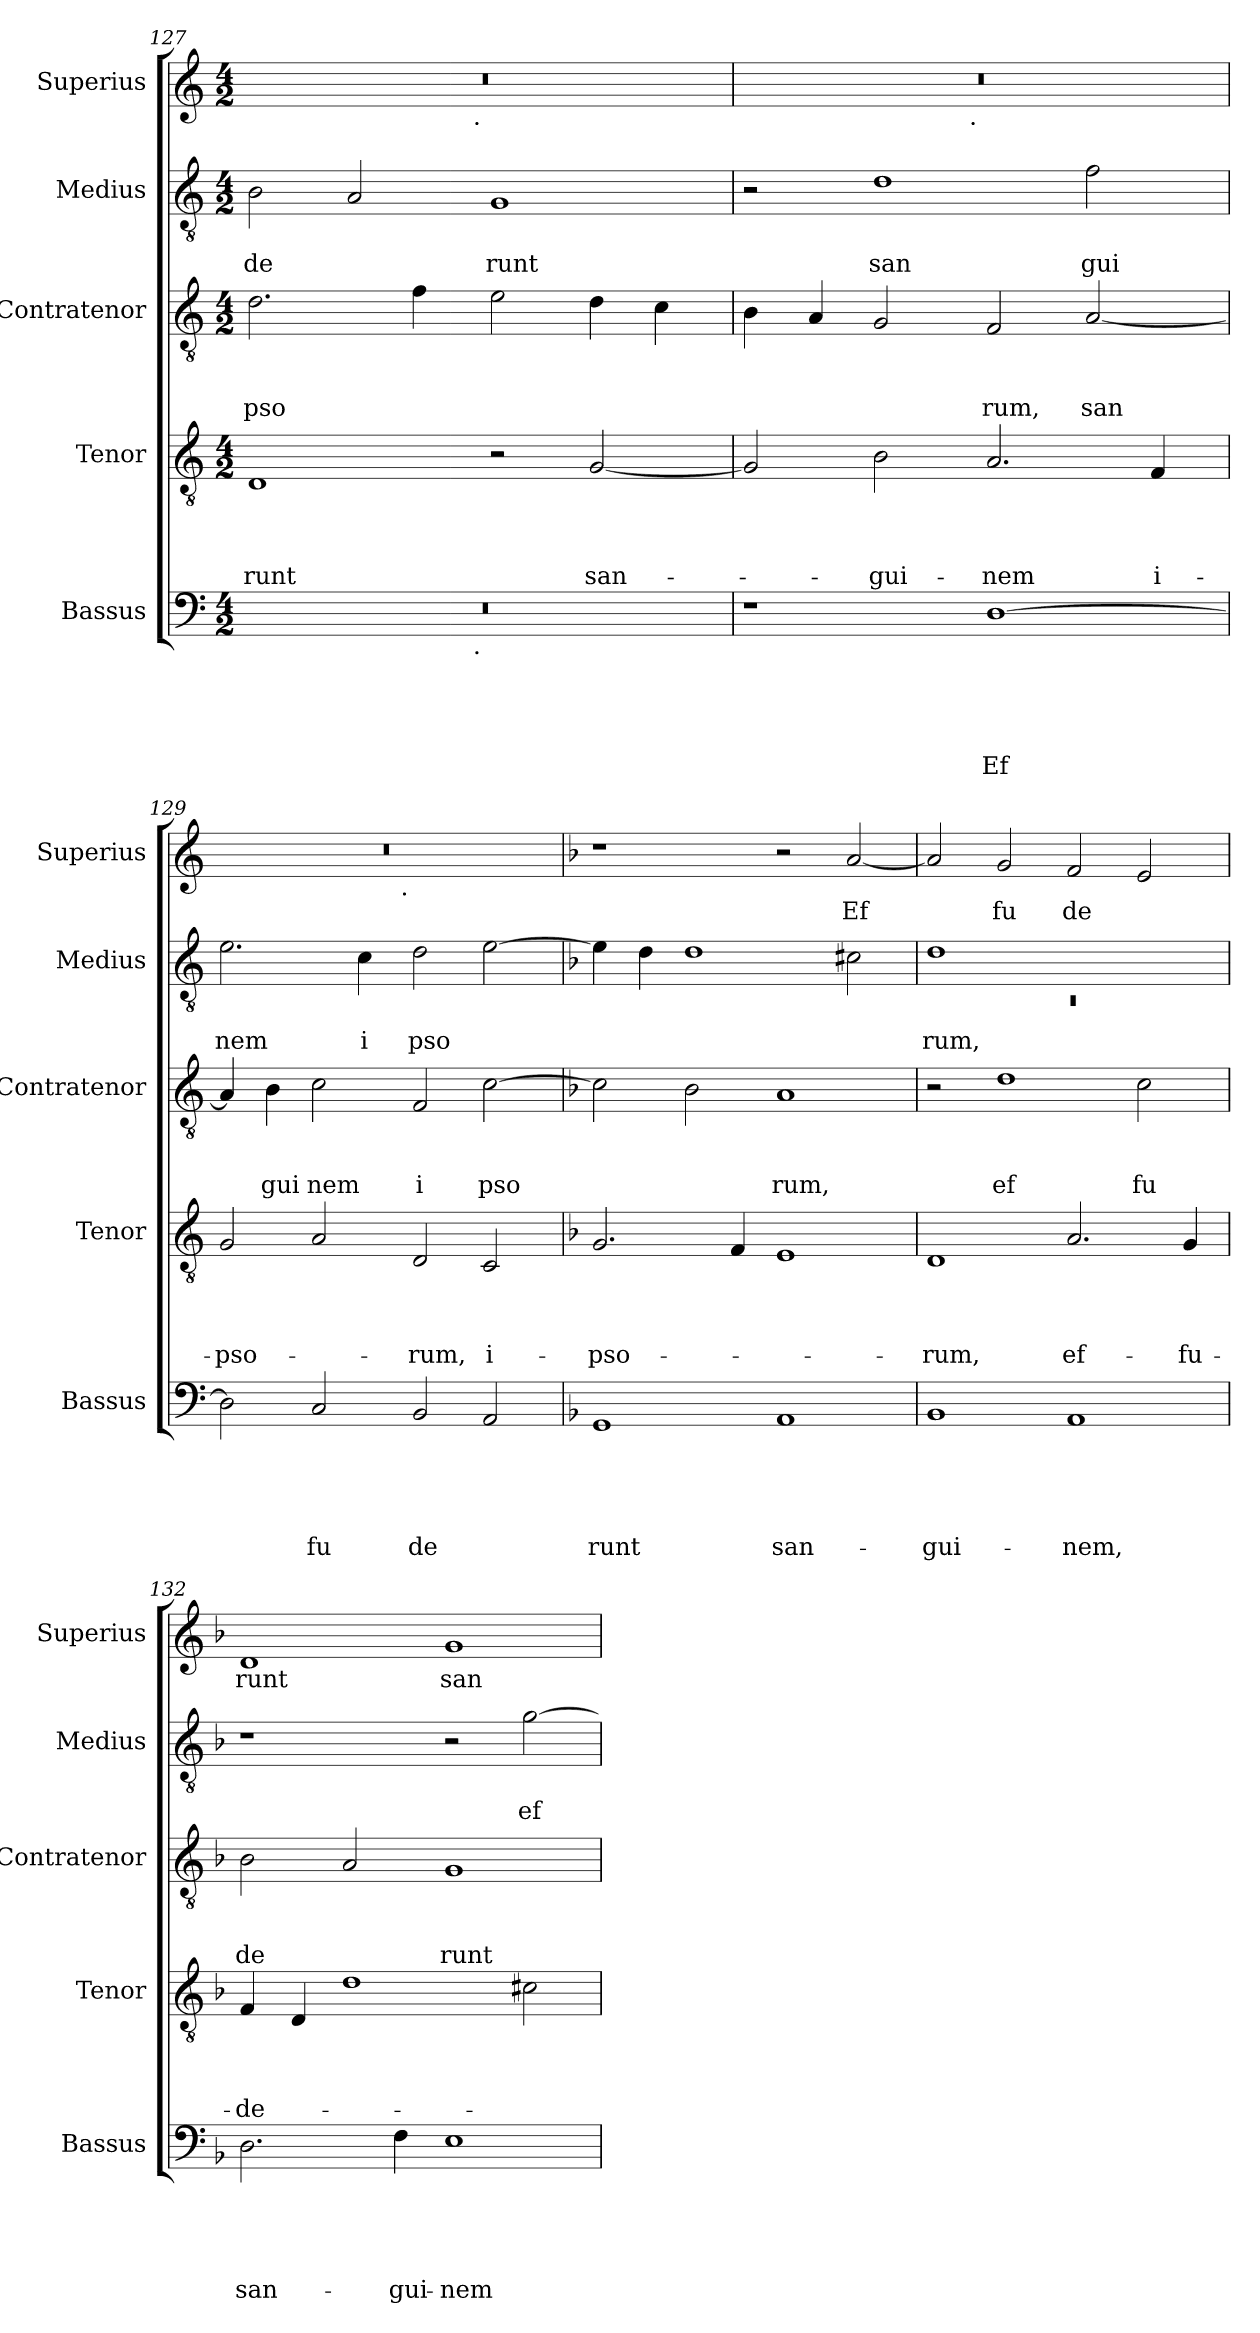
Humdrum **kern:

**kern	**text	**text	**text	**text	**text	**kern	**text	**text	**text	**text	**kern	**text	**text	**text	**kern	**text	**text	**kern	**text
*part5	*part5	*part5	*part5	*part5	*part5	*part4	*part4	*part4	*part4	*part4	*part3	*part3	*part3	*part3	*part2	*part2	*part2	*part1	*part1
*staff5	*staff5	*staff5	*staff5	*staff5	*staff5	*staff4	*staff4	*staff4	*staff4	*staff4	*staff3	*staff3	*staff3	*staff3	*staff2	*staff2	*staff2	*staff1	*staff1
*I"Bassus	*	*	*	*	*	*I"Tenor	*	*	*	*	*I"Contratenor	*	*	*	*I"Medius	*	*	*I"Superius	*
*I'Bassus	*	*	*	*	*	*I'Tenor	*	*	*	*	*I'Contratenor	*	*	*	*I'Medius	*	*	*I'Superius	*
*clefF4	*	*	*	*	*	*clefGv2	*	*	*	*	*clefGv2	*	*	*	*clefGv2	*	*	*clefG2	*
*k[]	*	*	*	*	*	*k[]	*	*	*	*	*k[]	*	*	*	*k[]	*	*	*k[]	*
*C:	*	*	*	*	*	*C:	*	*	*	*	*C:	*	*	*	*C:	*	*	*C:	*
*M4/2	*	*	*	*	*	*M4/2	*	*	*	*	*M4/2	*	*	*	*M4/2	*	*	*M4/2	*
=127	=127	=127	=127	=127	=127	=127	=127	=127	=127	=127	=127	=127	=127	=127	=127	=127	=127	=127	=127
!	!	!	!	!	!	!	!	!	!	!LO:LY:b	!	!	!	!LO:LY:b	!	!	!LO:LY:b	!	!
*^	*	*	*	*	*	*	*	*	*	*	*	*	*	*	*	*	*	*^	*
0r	2ryy	.	.	.	.	.	1D	.	.	.	-runt	2.d\	.	.	pso	2B\	.	de	0r	2ryy	.
.	4...ryy	.	.	.	.	.	.	.	.	.	.	.	.	.	.	2A/	.	.	.	4...ryy	.
.	.	.	.	.	.	.	.	.	.	.	.	4f\	.	.	.	.	.	.	.	.	.
!	!	!	!	!	!	!	!	!	!	!	!	!	!	!	!	!	!	!	!	!LO:TX:b:t=.	!
!	!LO:TX:b:t=.	!	!	!	!	!	!	!	!	!	!	!	!	!	!	!	!	!	!	!	!
.	1ryy	.	.	.	.	.	.	.	.	.	.	.	.	.	.	.	.	.	.	1ryy	.
!	!	!	!	!	!	!	!	!	!	!	!	!	!	!	!	!	!	!LO:LY:b	!	!	!
.	.	.	.	.	.	.	2r	.	.	.	.	2e\	.	.	.	1G	.	runt	.	.	.
!	!	!	!	!	!	!	!	!	!	!	!LO:LY:b	!	!	!	!	!	!	!	!	!	!
.	.	.	.	.	.	.	[<2G/	.	.	.	san-	4d\	.	.	.	.	.	.	.	.	.
.	.	.	.	.	.	.	.	.	.	.	.	4c\	.	.	.	.	.	.	.	.	.
.	32ryy	.	.	.	.	.	.	.	.	.	.	.	.	.	.	.	.	.	.	32ryy	.
*v	*v	*	*	*	*	*	*	*	*	*	*	*	*	*	*	*	*	*	*	*	*
=128	=128	=128	=128	=128	=128	=128	=128	=128	=128	=128	=128	=128	=128	=128	=128	=128	=128	=128	=128	=128
1r	.	.	.	.	.	2G/]	.	.	.	.	4B\	.	.	.	2r	.	.	0r	2ryy	.
.	.	.	.	.	.	.	.	.	.	.	4A/	.	.	.	.	.	.	.	.	.
!	!	!	!	!	!	!	!	!	!	!LO:LY:b	!	!	!	!	!	!	!LO:LY:b	!	!	!
.	.	.	.	.	.	2B\	.	.	.	-gui-	2G/	.	.	.	1d	.	san	.	4...ryy	.
!	!	!	!	!	!	!	!	!	!	!	!	!	!	!	!	!	!	!	!LO:TX:b:t=.	!
.	.	.	.	.	.	.	.	.	.	.	.	.	.	.	.	.	.	.	1ryy	.
!	!	!	!	!	!LO:LY:b	!	!	!	!	!LO:LY:b	!	!	!	!LO:LY:b	!	!	!	!	!	!
[>1D	.	.	.	.	Ef	2.A/	.	.	.	-nem	2F/	.	.	rum,	.	.	.	.	.	.
!	!	!	!	!	!	!	!	!	!	!	!	!	!	!LO:LY:b	!	!	!LO:LY:b	!	!	!
.	.	.	.	.	.	.	.	.	.	.	[<2A/	.	.	san	2f\	.	gui	.	.	.
!	!	!	!	!	!	!	!	!	!	!LO:LY:b	!	!	!	!	!	!	!	!	!	!
.	.	.	.	.	.	4F/	.	.	.	i-	.	.	.	.	.	.	.	.	.	.
.	.	.	.	.	.	.	.	.	.	.	.	.	.	.	.	.	.	.	32ryy	.
=129	=129	=129	=129	=129	=129	=129	=129	=129	=129	=129	=129	=129	=129	=129	=129	=129	=129	=129	=129	=129
!	!	!	!	!	!	!	!	!	!	!LO:LY:b	!	!	!	!	!	!	!LO:LY:b	!	!	!
2D\]	.	.	.	.	.	2G/	.	.	.	-pso-	4A/]	.	.	.	2.e\	.	nem	0r	2ryy	.
!	!	!	!	!	!	!	!	!	!	!	!	!	!	!LO:LY:b	!	!	!	!	!	!
.	.	.	.	.	.	.	.	.	.	.	4B\	.	.	gui	.	.	.	.	.	.
!	!	!	!	!	!LO:LY:b	!	!	!	!	!	!	!	!	!LO:LY:b	!	!	!	!	!	!
2C/	.	.	.	.	fu	2A/	.	.	.	.	2c\	.	.	nem	.	.	.	.	4...ryy	.
!	!	!	!	!	!	!	!	!	!	!	!	!	!	!	!	!	!LO:LY:b	!	!	!
.	.	.	.	.	.	.	.	.	.	.	.	.	.	.	4c\	.	i	.	.	.
!	!	!	!	!	!	!	!	!	!	!	!	!	!	!	!	!	!	!	!LO:TX:b:t=.	!
.	.	.	.	.	.	.	.	.	.	.	.	.	.	.	.	.	.	.	1ryy	.
!	!	!	!	!	!LO:LY:b	!	!	!	!	!LO:LY:b	!	!	!	!LO:LY:b	!	!	!LO:LY:b	!	!	!
2BB/	.	.	.	.	de	2D/	.	.	.	-rum,	2F/	.	.	i	2d\	.	pso	.	.	.
!	!	!	!	!	!	!	!	!	!	!LO:LY:b	!	!	!	!LO:LY:b	!	!	!	!	!	!
2AA/	.	.	.	.	.	2C/	.	.	.	i-	[<2c\	.	.	pso	[<2e\	.	.	.	.	.
.	.	.	.	.	.	.	.	.	.	.	.	.	.	.	.	.	.	.	32ryy	.
*	*	*	*	*	*	*	*	*	*	*	*	*	*	*	*	*	*	*v	*v	*
!!LO:LB:g=z
=130	=130	=130	=130	=130	=130	=130	=130	=130	=130	=130	=130	=130	=130	=130	=130	=130	=130	=130	=130
*k[b-]	*	*	*	*	*	*k[b-]	*	*	*	*	*k[b-]	*	*	*	*k[b-]	*	*	*k[b-]	*
*F:	*	*	*	*	*	*F:	*	*	*	*	*F:	*	*	*	*F:	*	*	*F:	*
*	*	*	*	*	*	*	*	*	*	*	*	*	*	*	*	*	*	*^	*
!	!	!	!	!	!LO:LY:b	!	!	!	!	!LO:LY:b	!	!	!	!	!	!	!	!	!	!
*	*	*	*	*	*	*	*	*	*	*	*	*	*	*	*	*	*	*v	*v	*
1GG	.	.	.	.	runt	2.G/	.	.	.	-pso-	2c\]	.	.	.	4e\]	.	.	1r	.
.	.	.	.	.	.	.	.	.	.	.	.	.	.	.	4d\	.	.	.	.
.	.	.	.	.	.	.	.	.	.	.	2B-\	.	.	.	1d	.	.	.	.
.	.	.	.	.	.	4F/	.	.	.	.	.	.	.	.	.	.	.	.	.
!	!	!	!	!	!LO:LY:b	!	!	!	!	!	!	!	!	!LO:LY:b	!	!	!	!	!
1AA	.	.	.	.	san-	1E	.	.	.	.	1A	.	.	rum,	.	.	.	2r	.
!	!	!	!	!	!	!	!	!	!	!	!	!	!	!	!	!	!	!	!LO:LY:b
.	.	.	.	.	.	.	.	.	.	.	.	.	.	.	2c#X\	.	.	[<2a/	Ef
=131	=131	=131	=131	=131	=131	=131	=131	=131	=131	=131	=131	=131	=131	=131	=131	=131	=131	=131	=131
*	*	*	*	*	*	*	*	*	*	*	*	*	*	*	*^	*	*	*	*
!	!	!	!	!	!LO:LY:b	!	!	!	!	!LO:LY:b	!	!	!	!	!	!LO:N:vis=1	!	!LO:LY:b	!	!
1BB-	.	.	.	.	-gui-	1D	.	.	.	-rum,	2r	.	.	.	1d	0rC	.	rum,	2a/]	.
!	!	!	!	!	!	!	!	!	!	!	!	!	!	!LO:LY:b	!	!	!	!	!	!LO:LY:b
.	.	.	.	.	.	.	.	.	.	.	1d	.	.	ef	.	.	.	.	2g/	fu
!	!	!	!	!	!LO:LY:b	!	!	!	!	!LO:LY:b	!	!	!	!	!	!	!	!	!	!LO:LY:b
1AA	.	.	.	.	-nem,	2.A/	.	.	.	ef-	.	.	.	.	1ryy	.	.	.	2f/	de
!	!	!	!	!	!	!	!	!	!	!	!	!	!	!LO:LY:b	!	!	!	!	!	!
.	.	.	.	.	.	.	.	.	.	.	2c\	.	.	fu	.	.	.	.	2e/	.
!	!	!	!	!	!	!	!	!	!	!LO:LY:b	!	!	!	!	!	!	!	!	!	!
.	.	.	.	.	.	4G/	.	.	.	-fu-	.	.	.	.	.	.	.	.	.	.
*	*	*	*	*	*	*	*	*	*	*	*	*	*	*	*v	*v	*	*	*	*
=132	=132	=132	=132	=132	=132	=132	=132	=132	=132	=132	=132	=132	=132	=132	=132	=132	=132	=132	=132
!	!	!	!	!	!LO:LY:b	!	!	!	!	!LO:LY:b	!	!	!	!LO:LY:b	!	!	!	!	!LO:LY:b
2.D\	.	.	.	.	san-	4F/	.	.	.	-de-	2B-\	.	.	de	1r	.	.	1d	runt
.	.	.	.	.	.	4D/	.	.	.	.	.	.	.	.	.	.	.	.	.
.	.	.	.	.	.	1d	.	.	.	.	2A/	.	.	.	.	.	.	.	.
!	!	!	!	!	!LO:LY:b	!	!	!	!	!	!	!	!	!	!	!	!	!	!
4F\	.	.	.	.	-gui-	.	.	.	.	.	.	.	.	.	.	.	.	.	.
!	!	!	!	!	!LO:LY:b	!	!	!	!	!	!	!	!	!LO:LY:b	!	!	!	!	!LO:LY:b
1E	.	.	.	.	-nem	.	.	.	.	.	1G	.	.	runt	2r	.	.	1g	san
!	!	!	!	!	!	!	!	!	!	!	!	!	!	!	!	!	!LO:LY:b	!	!
.	.	.	.	.	.	2c#X\	.	.	.	.	.	.	.	.	[>2g\	.	ef-	.	.
=	=	=	=	=	=	=	=	=	=	=	=	=	=	=	=	=	=	=	=
*-	*-	*-	*-	*-	*-	*-	*-	*-	*-	*-	*-	*-	*-	*-	*-	*-	*-	*-	*-
